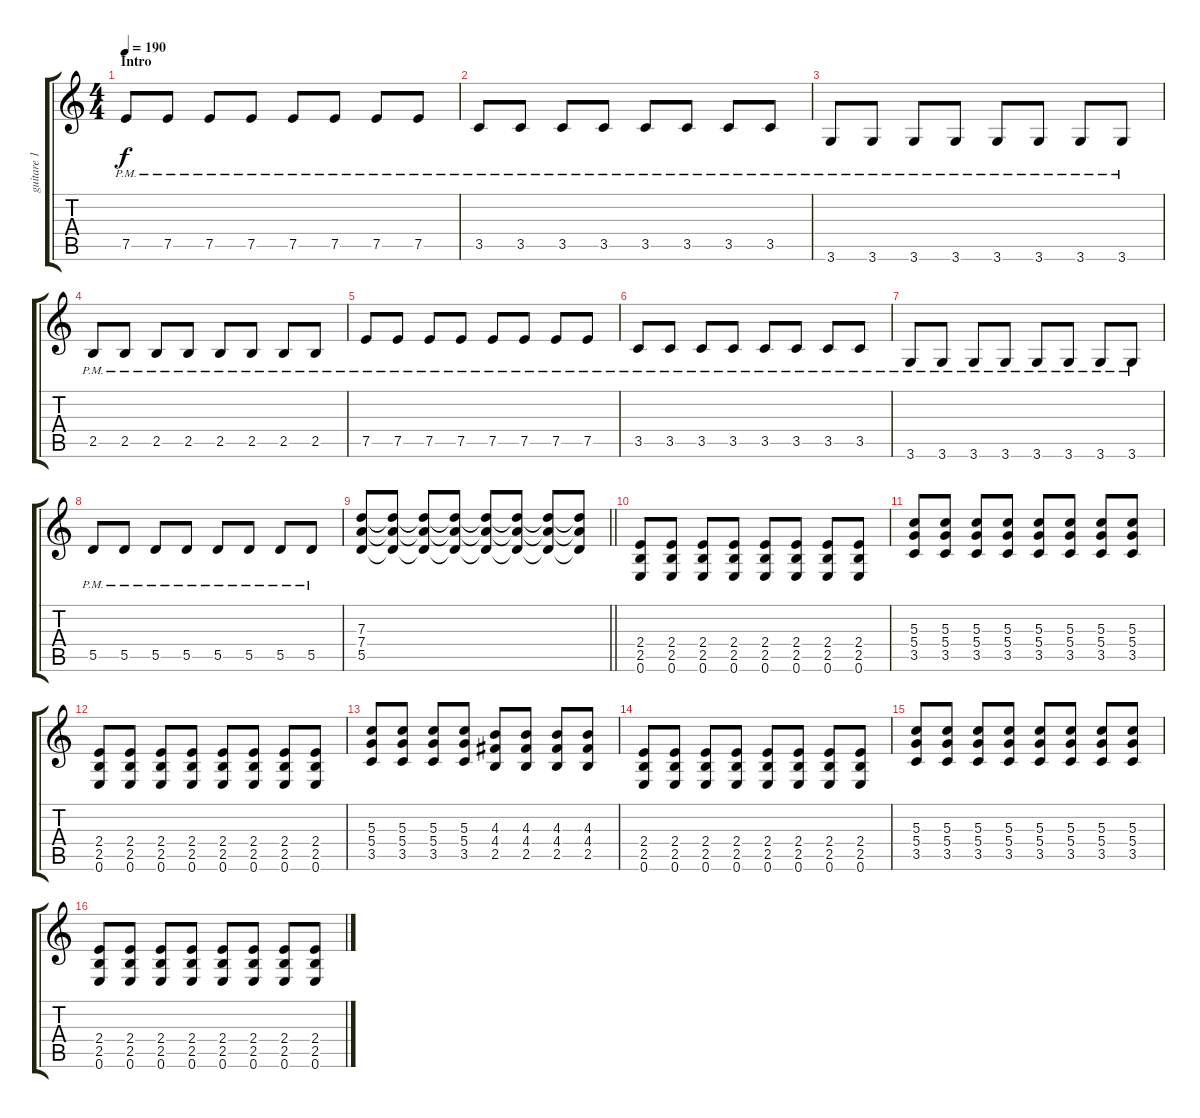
\track ("guitare 1" "guitare 1") {instrument distortionguitar}
\staff {score tabs}
\tuning (E4 B3 G3 D3 A2 E2) {hide}
\ts (4 4)
\section ("" "Intro")
\tempo 190
\clef g2
\ks c
7.5{pm}.8{dy f instrument distortionguitar} 7.5{pm}.8 7.5{pm}.8 7.5{pm}.8 7.5{pm}.8 7.5{pm}.8 7.5{pm}.8 7.5{pm}.8 |
3.5{pm}.8 3.5{pm}.8 3.5{pm}.8 3.5{pm}.8 3.5{pm}.8 3.5{pm}.8 3.5{pm}.8 3.5{pm}.8 |
3.6{pm}.8 3.6{pm}.8 3.6{pm}.8 3.6{pm}.8 3.6{pm}.8 3.6{pm}.8 3.6{pm}.8 3.6{pm}.8 |
2.5{pm}.8 2.5{pm}.8 2.5{pm}.8 2.5{pm}.8 2.5{pm}.8 2.5{pm}.8 2.5{pm}.8 2.5{pm}.8 |
7.5{pm}.8 7.5{pm}.8 7.5{pm}.8 7.5{pm}.8 7.5{pm}.8 7.5{pm}.8 7.5{pm}.8 7.5{pm}.8 |
3.5{pm}.8 3.5{pm}.8 3.5{pm}.8 3.5{pm}.8 3.5{pm}.8 3.5{pm}.8 3.5{pm}.8 3.5{pm}.8 |
3.6{pm}.8 3.6{pm}.8 3.6{pm}.8 3.6{pm}.8 3.6{pm}.8 3.6{pm}.8 3.6{pm}.8 3.6{pm}.8 |
5.5{pm}.8 5.5{pm}.8 5.5{pm}.8 5.5{pm}.8 5.5{pm}.8 5.5{pm}.8 5.5{pm}.8 5.5{pm}.8 |
\barLineRight lightlight
(7.3 7.4 5.5).8{instrument distortionguitar} (7.3{t} 7.4{t} 5.5{t}).8 (7.3{t} 7.4{t} 5.5{t}).8 (7.3{t} 7.4{t} 5.5{t}).8 (7.3{t} 7.4{t} 5.5{t}).8 (7.3{t} 7.4{t} 5.5{t}).8 (7.3{t} 7.4{t} 5.5{t}).8 (7.3{t} 7.4{t} 5.5{t}).8 |
\section ("" "")
(2.4 2.5 0.6).8 (2.4 2.5 0.6).8 (2.4 2.5 0.6).8 (2.4 2.5 0.6).8 (2.4 2.5 0.6).8 (2.4 2.5 0.6).8 (2.4 2.5 0.6).8 (2.4 2.5 0.6).8 |
(5.3 5.4 3.5).8 (5.3 5.4 3.5).8 (5.3 5.4 3.5).8 (5.3 5.4 3.5).8 (5.3 5.4 3.5).8 (5.3 5.4 3.5).8 (5.3 5.4 3.5).8 (5.3 5.4 3.5).8 |
(2.4 2.5 0.6).8 (2.4 2.5 0.6).8 (2.4 2.5 0.6).8 (2.4 2.5 0.6).8 (2.4 2.5 0.6).8 (2.4 2.5 0.6).8 (2.4 2.5 0.6).8 (2.4 2.5 0.6).8 |
(5.3 5.4 3.5).8 (5.3 5.4 3.5).8 (5.3 5.4 3.5).8 (5.3 5.4 3.5).8 (4.3 4.4 2.5).8 (4.3 4.4 2.5).8 (4.3 4.4 2.5).8 (4.3 4.4 2.5).8 |
(2.4 2.5 0.6).8 (2.4 2.5 0.6).8 (2.4 2.5 0.6).8 (2.4 2.5 0.6).8 (2.4 2.5 0.6).8 (2.4 2.5 0.6).8 (2.4 2.5 0.6).8 (2.4 2.5 0.6).8 |
(5.3 5.4 3.5).8 (5.3 5.4 3.5).8 (5.3 5.4 3.5).8 (5.3 5.4 3.5).8 (5.3 5.4 3.5).8 (5.3 5.4 3.5).8 (5.3 5.4 3.5).8 (5.3 5.4 3.5).8 |
(2.4 2.5 0.6).8 (2.4 2.5 0.6).8 (2.4 2.5 0.6).8 (2.4 2.5 0.6).8 (2.4 2.5 0.6).8 (2.4 2.5 0.6).8 (2.4 2.5 0.6).8 (2.4 2.5 0.6).8
